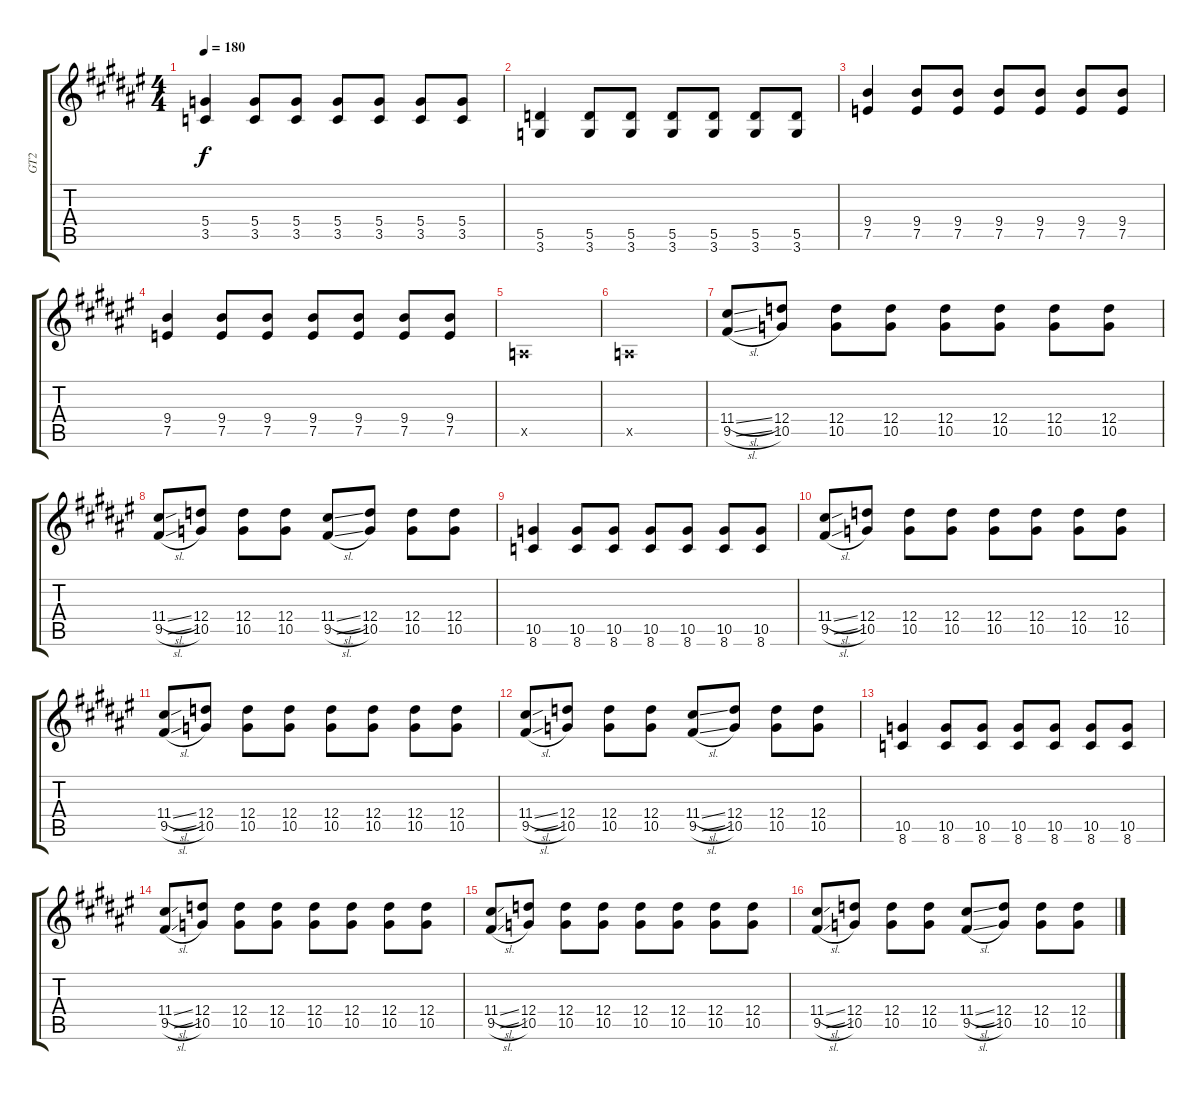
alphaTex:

\track ("GT2" "GT2") {instrument distortionguitar}
\staff {score tabs}
\tuning (E4 B3 G3 D3 A2 E2) {hide}
\ts (4 4)
\tempo 180
\clef g2
\ks f#
(5.4 3.5).4{dy f} (5.4 3.5).8 (5.4 3.5).8 (5.4 3.5).8 (5.4 3.5).8 (5.4 3.5).8 (5.4 3.5).8 |
(5.5 3.6).4 (5.5 3.6).8 (5.5 3.6).8 (5.5 3.6).8 (5.5 3.6).8 (5.5 3.6).8 (5.5 3.6).8 |
(9.4 7.5).4 (9.4 7.5).8 (9.4 7.5).8 (9.4 7.5).8 (9.4 7.5).8 (9.4 7.5).8 (9.4 7.5).8 |
(9.4 7.5).4 (9.4 7.5).8 (9.4 7.5).8 (9.4 7.5).8 (9.4 7.5).8 (9.4 7.5).8 (9.4 7.5).8 |
0.5{x}.1 |
0.5{x}.1 |
(11.4{sl} 9.5{sl}).8 (12.4 10.5).8 (12.4 10.5).8 (12.4 10.5).8 (12.4 10.5).8 (12.4 10.5).8 (12.4 10.5).8 (12.4 10.5).8 |
(11.4{sl} 9.5{sl}).8 (12.4 10.5).8 (12.4 10.5).8 (12.4 10.5).8 (11.4{sl} 9.5{sl}).8 (12.4 10.5).8 (12.4 10.5).8 (12.4 10.5).8 |
(10.5 8.6).4 (10.5 8.6).8 (10.5 8.6).8 (10.5 8.6).8 (10.5 8.6).8 (10.5 8.6).8 (10.5 8.6).8 |
(11.4{sl} 9.5{sl}).8 (12.4 10.5).8 (12.4 10.5).8 (12.4 10.5).8 (12.4 10.5).8 (12.4 10.5).8 (12.4 10.5).8 (12.4 10.5).8 |
(11.4{sl} 9.5{sl}).8 (12.4 10.5).8 (12.4 10.5).8 (12.4 10.5).8 (12.4 10.5).8 (12.4 10.5).8 (12.4 10.5).8 (12.4 10.5).8 |
(11.4{sl} 9.5{sl}).8 (12.4 10.5).8 (12.4 10.5).8 (12.4 10.5).8 (11.4{sl} 9.5{sl}).8 (12.4 10.5).8 (12.4 10.5).8 (12.4 10.5).8 |
(10.5 8.6).4 (10.5 8.6).8 (10.5 8.6).8 (10.5 8.6).8 (10.5 8.6).8 (10.5 8.6).8 (10.5 8.6).8 |
(11.4{sl} 9.5{sl}).8 (12.4 10.5).8 (12.4 10.5).8 (12.4 10.5).8 (12.4 10.5).8 (12.4 10.5).8 (12.4 10.5).8 (12.4 10.5).8 |
(11.4{sl} 9.5{sl}).8 (12.4 10.5).8 (12.4 10.5).8 (12.4 10.5).8 (12.4 10.5).8 (12.4 10.5).8 (12.4 10.5).8 (12.4 10.5).8 |
(11.4{sl} 9.5{sl}).8 (12.4 10.5).8 (12.4 10.5).8 (12.4 10.5).8 (11.4{sl} 9.5{sl}).8 (12.4 10.5).8 (12.4 10.5).8 (12.4 10.5).8
